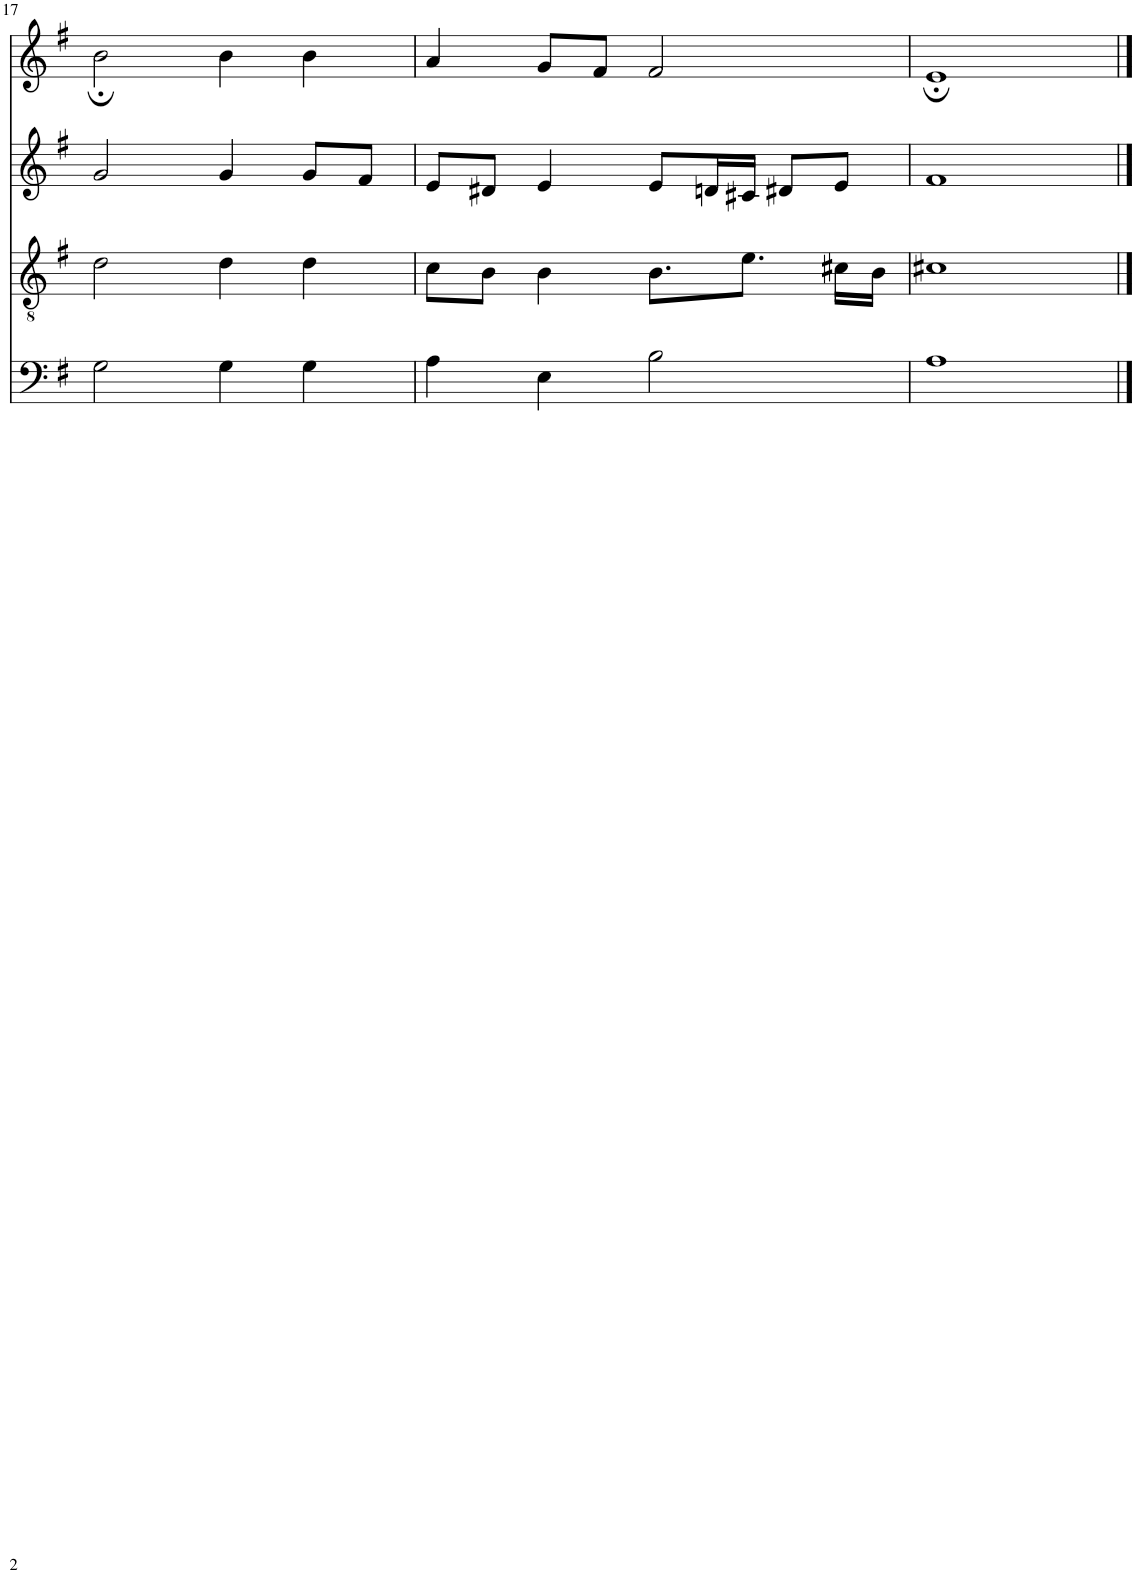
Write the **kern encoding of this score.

**kern	**kern	**kern	**kern
*part4	*part3	*part2	*part1
*staff4	*staff3	*staff2	*staff1
*I"Piano	*I"Piano	*I"Piano	*I"Piano
*I'Pno	*I'Pno	*I'Pno	*I'Pno
!!LO:PB:g=z
*clefF4	*clefGv2	*clefG2	*clefG2
*k[f#]	*k[f#]	*k[f#]	*k[f#]
*M4/4	*M4/4	*M4/4	*M4/4
=17	=17	=17	=17
2G\	2d\	2g/	2b;\
4G\	4d\	4g/	4b\
4G\	4d\	8g/L	4b\
.	.	8f#/J	.
=18	=18	=18	=18
4A\	8c\L	8e/L	4a/
.	8B\J	8d#X/J	.
4E\	4B\	4e/	8g/L
.	.	.	8f#/J
2B\	8.B\L	8e/L	2f#/
.	.	16dn/L	.
.	8.e\J	16c#X/JJ	.
.	.	8d#X/L	.
.	16c#X\LL	8e/J	.
.	16B\JJ	.	.
=19	=19	=19	=19
1A	1c#X	1f#	1e;
==	==	==	==
*-	*-	*-	*-
